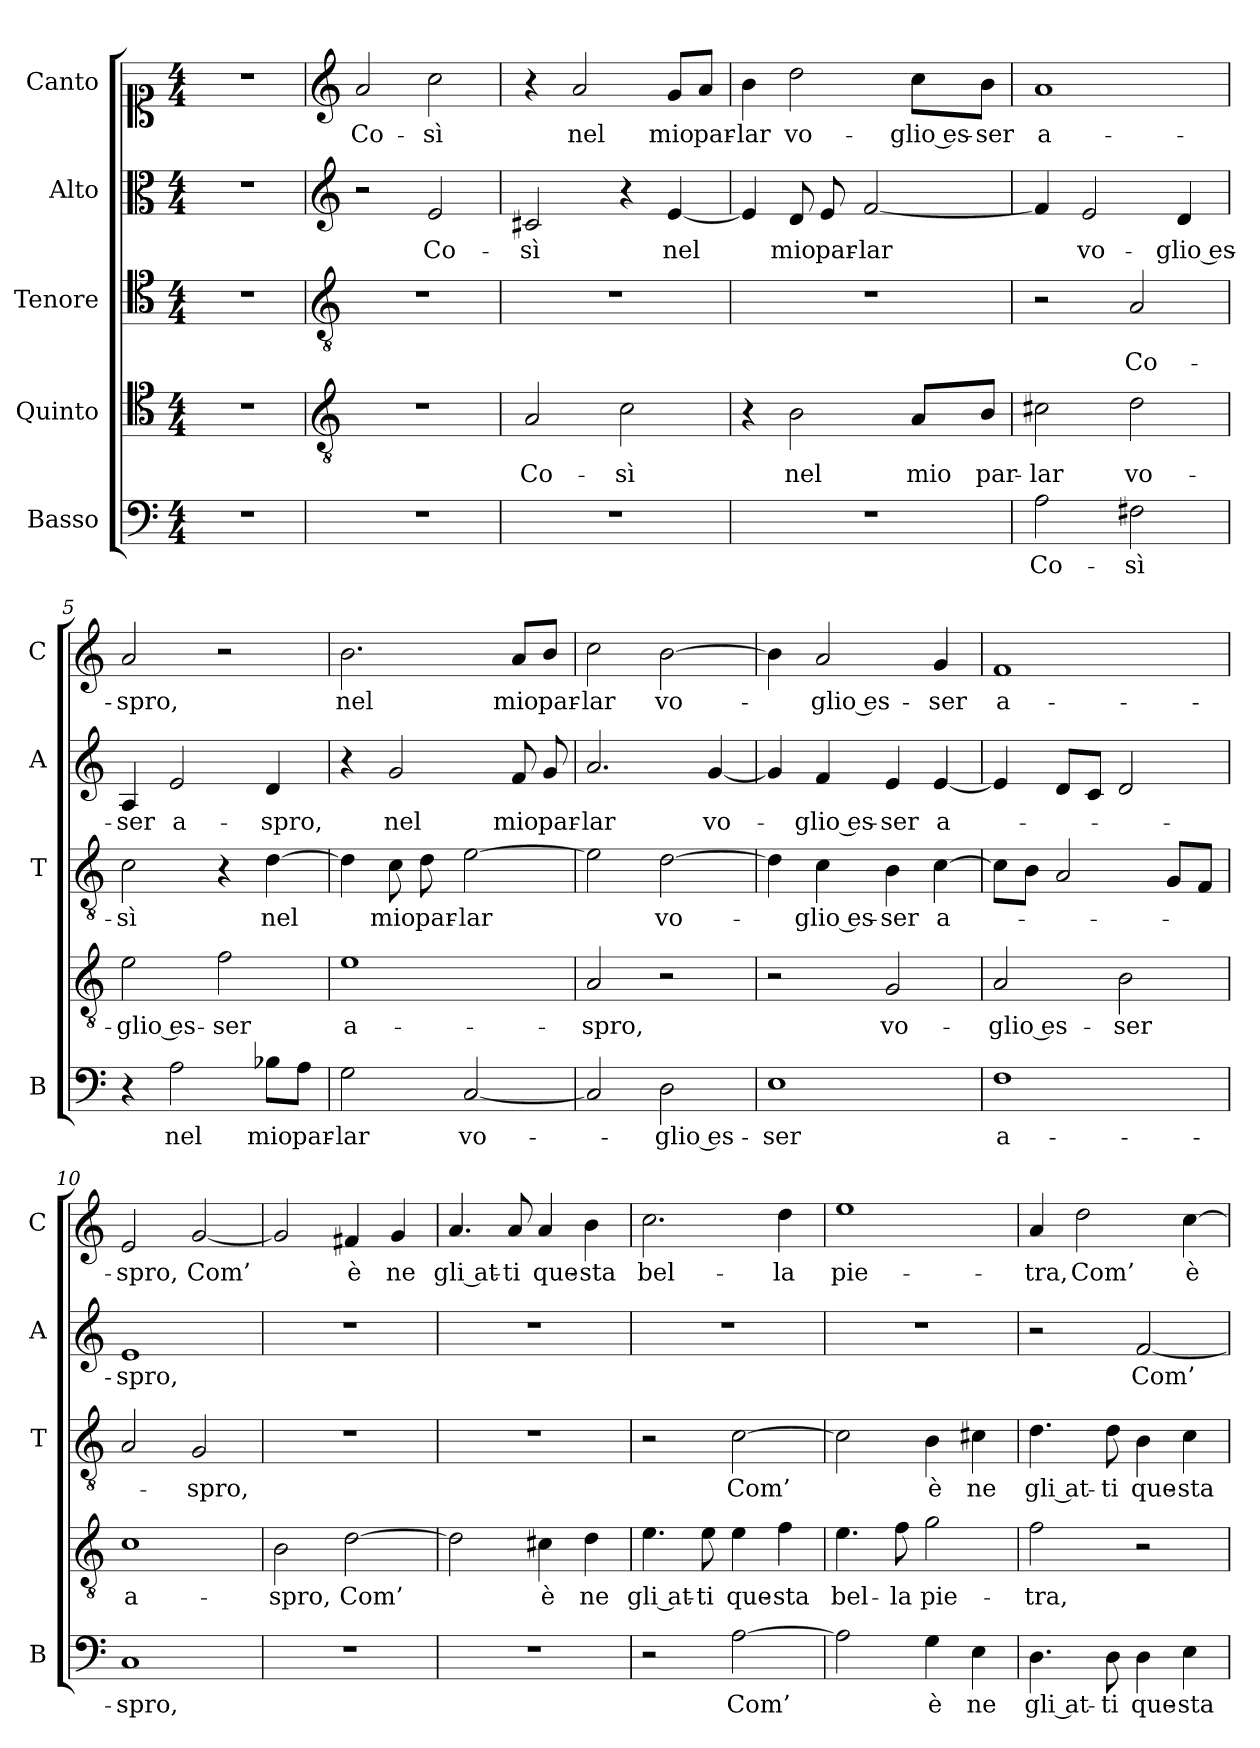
**kern	**text	**kern	**text	**kern	**text	**kern	**text	**kern	**text
*part5	*part5	*part4	*part4	*part3	*part3	*part2	*part2	*part1	*part1
*staff5	*staff5	*staff4	*staff4	*staff3	*staff3	*staff2	*staff2	*staff1	*staff1
*I"Basso	*	*I"Quinto	*	*I"Tenore	*	*I"Alto	*	*I"Canto	*
*I'B	*	*	*	*I'T	*	*I'A	*	*I'C	*
*clefF4	*	*clefC4	*	*clefC4	*	*clefC3	*	*clefC1	*
*k[]	*	*k[]	*	*k[]	*	*k[]	*	*k[]	*
*C:	*	*C:	*	*C:	*	*C:	*	*C:	*
*M4/4	*	*M4/4	*	*M4/4	*	*M4/4	*	*M4/4	*
=	=	=	=	=	=	=	=	=	=
1r	.	1r	.	1r	.	1r	.	1r	.
=1	=1	=1	=1	=1	=1	=1	=1	=1	=1
*	*	*clefGv2	*	*clefGv2	*	*clefG2	*	*clefG2	*
!	!	!	!	!	!	!	!	!	!LO:LY:b
1r	.	1r	.	1r	.	2r	.	2a/	Co-
!	!	!	!	!	!	!	!LO:LY:b	!	!LO:LY:b
.	.	.	.	.	.	2e/	Co-	2cc\	-sì
=2	=2	=2	=2	=2	=2	=2	=2	=2	=2
!	!	!	!LO:LY:b	!	!	!	!LO:LY:b	!	!
1r	.	2A/	Co-	1r	.	2c#X/	-sì	4r	.
!	!	!	!	!	!	!	!	!	!LO:LY:b
.	.	.	.	.	.	.	.	2a/	nel
!	!	!	!LO:LY:b	!	!	!	!	!	!
.	.	2c\	-sì	.	.	4r	.	.	.
!	!	!	!	!	!	!	!LO:LY:b	!	!LO:LY:b
.	.	.	.	.	.	[4e/	nel	8g/L	mio
!	!	!	!	!	!	!	!	!	!LO:LY:b
.	.	.	.	.	.	.	.	8a/J	par-
=3	=3	=3	=3	=3	=3	=3	=3	=3	=3
!	!	!	!	!	!	!	!	!	!LO:LY:b
1r	.	4r	.	1r	.	4e/]	.	4b\	-lar
!	!	!	!LO:LY:b	!	!	!	!LO:LY:b	!	!LO:LY:b
.	.	2B\	nel	.	.	8d/	mio	2dd\	vo-
!	!	!	!	!	!	!	!LO:LY:b	!	!
.	.	.	.	.	.	8e/	par-	.	.
!	!	!	!	!	!	!	!LO:LY:b	!	!
.	.	.	.	.	.	[2f/	-lar	.	.
!	!	!	!LO:LY:b	!	!	!	!	!	!LO:LY:b
.	.	8A/L	mio	.	.	.	.	8cc\L	-glio es-
!	!	!	!LO:LY:b	!	!	!	!	!	!LO:LY:b
.	.	8B/J	par-	.	.	.	.	8b\J	-ser
=4	=4	=4	=4	=4	=4	=4	=4	=4	=4
!	!LO:LY:b	!	!LO:LY:b	!	!	!	!	!	!LO:LY:b
2A\	Co-	2c#X\	-lar	2r	.	4f/]	.	1a	a-
!	!	!	!	!	!	!	!LO:LY:b	!	!
.	.	.	.	.	.	2e/	vo-	.	.
!	!LO:LY:b	!	!LO:LY:b	!	!LO:LY:b	!	!	!	!
2F#X\	-sì	2d\	vo-	2A/	Co-	.	.	.	.
!	!	!	!	!	!	!	!LO:LY:b	!	!
.	.	.	.	.	.	4d/	-glio es-	.	.
=5	=5	=5	=5	=5	=5	=5	=5	=5	=5
!	!	!	!LO:LY:b	!	!LO:LY:b	!	!LO:LY:b	!	!LO:LY:b
4r	.	2e\	-glio es-	2c\	-sì	4A/	-ser	2a/	-spro,
!	!LO:LY:b	!	!	!	!	!	!LO:LY:b	!	!
2A\	nel	.	.	.	.	2e/	a-	.	.
!	!	!	!LO:LY:b	!	!	!	!	!	!
.	.	2f\	-ser	4r	.	.	.	2r	.
!	!LO:LY:b	!	!	!	!LO:LY:b	!	!LO:LY:b	!	!
8B-X\L	mio	.	.	[4d\	nel	4d/	-spro,	.	.
!	!LO:LY:b	!	!	!	!	!	!	!	!
8A\J	par-	.	.	.	.	.	.	.	.
!!LO:LB:g=z
=6	=6	=6	=6	=6	=6	=6	=6	=6	=6
!	!LO:LY:b	!	!LO:LY:b	!	!	!	!	!	!LO:LY:b
2G\	-lar	1e	a-	4d\]	.	4r	.	2.b\	nel
!	!	!	!	!	!LO:LY:b	!	!LO:LY:b	!	!
.	.	.	.	8c\	mio	2g/	nel	.	.
!	!	!	!	!	!LO:LY:b	!	!	!	!
.	.	.	.	8d\	par-	.	.	.	.
!	!LO:LY:b	!	!	!	!LO:LY:b	!	!	!	!
[2C/	vo-	.	.	[2e\	-lar	.	.	.	.
!	!	!	!	!	!	!	!LO:LY:b	!	!LO:LY:b
.	.	.	.	.	.	8f/	mio	8a/L	mio
!	!	!	!	!	!	!	!LO:LY:b	!	!LO:LY:b
.	.	.	.	.	.	8g/	par-	8b/J	par-
=7	=7	=7	=7	=7	=7	=7	=7	=7	=7
!	!	!	!LO:LY:b	!	!	!	!LO:LY:b	!	!LO:LY:b
2C/]	.	2A/	-spro,	2e\]	.	2.a/	-lar	2cc\	-lar
!	!LO:LY:b	!	!	!	!LO:LY:b	!	!	!	!LO:LY:b
2D\	-glio es-	2r	.	[2d\	vo-	.	.	[2b\	vo-
!	!	!	!	!	!	!	!LO:LY:b	!	!
.	.	.	.	.	.	[4g/	vo-	.	.
=8	=8	=8	=8	=8	=8	=8	=8	=8	=8
!	!LO:LY:b	!	!	!	!	!	!	!	!
1E	-ser	2r	.	4d\]	.	4g/]	.	4b\]	.
!	!	!	!	!	!LO:LY:b	!	!LO:LY:b	!	!LO:LY:b
.	.	.	.	4c\	-glio es-	4f/	-glio es-	2a/	-glio es-
!	!	!	!LO:LY:b	!	!LO:LY:b	!	!LO:LY:b	!	!
.	.	2G/	vo-	4B\	-ser	4e/	-ser	.	.
!	!	!	!	!	!LO:LY:b	!	!LO:LY:b	!	!LO:LY:b
.	.	.	.	[4c\	a-	[4e/	a-	4g/	-ser
=9	=9	=9	=9	=9	=9	=9	=9	=9	=9
!	!LO:LY:b	!	!LO:LY:b	!	!	!	!	!	!LO:LY:b
1F	a-	2A/	-glio es-	8c\L]	.	4e/]	.	1f	a-
.	.	.	.	8B\J	.	.	.	.	.
.	.	.	.	2A/	.	8d/L	.	.	.
.	.	.	.	.	.	8c/J	.	.	.
!	!	!	!LO:LY:b	!	!	!	!	!	!
.	.	2B\	-ser	.	.	2d/	.	.	.
.	.	.	.	8G/L	.	.	.	.	.
.	.	.	.	8F/J	.	.	.	.	.
=10	=10	=10	=10	=10	=10	=10	=10	=10	=10
!	!LO:LY:b	!	!LO:LY:b	!	!	!	!LO:LY:b	!	!LO:LY:b
1C	-spro,	1c	a-	2A/	.	1e	-spro,	2e/	-spro,
!	!	!	!	!	!LO:LY:b	!	!	!	!LO:LY:b
.	.	.	.	2G/	-spro,	.	.	[2g/	Com’
=11	=11	=11	=11	=11	=11	=11	=11	=11	=11
!	!	!	!LO:LY:b	!	!	!	!	!	!
1r	.	2B\	-spro,	1r	.	1r	.	2g/]	.
!	!	!	!LO:LY:b	!	!	!	!	!	!LO:LY:b
.	.	[2d\	Com’	.	.	.	.	4f#X/	è
!	!	!	!	!	!	!	!	!	!LO:LY:b
.	.	.	.	.	.	.	.	4g/	ne
=12	=12	=12	=12	=12	=12	=12	=12	=12	=12
!	!	!	!	!	!	!	!	!	!LO:LY:b
1r	.	2d\]	.	1r	.	1r	.	4.a/	gli at-
!	!	!	!	!	!	!	!	!	!LO:LY:b
.	.	.	.	.	.	.	.	8a/	-ti
!	!	!	!LO:LY:b	!	!	!	!	!	!LO:LY:b
.	.	4c#X\	è	.	.	.	.	4a/	que-
!	!	!	!LO:LY:b	!	!	!	!	!	!LO:LY:b
.	.	4d\	ne	.	.	.	.	4b\	-sta
!!LO:PB:g=z
=13	=13	=13	=13	=13	=13	=13	=13	=13	=13
!	!	!	!LO:LY:b	!	!	!	!	!	!LO:LY:b
2r	.	4.e\	gli at-	2r	.	1r	.	2.cc\	bel-
!	!	!	!LO:LY:b	!	!	!	!	!	!
.	.	8e\	-ti	.	.	.	.	.	.
!	!LO:LY:b	!	!LO:LY:b	!	!LO:LY:b	!	!	!	!
[2A\	Com’	4e\	que-	[2c\	Com’	.	.	.	.
!	!	!	!LO:LY:b	!	!	!	!	!	!LO:LY:b
.	.	4f\	-sta	.	.	.	.	4dd\	-la
=14	=14	=14	=14	=14	=14	=14	=14	=14	=14
!	!	!	!LO:LY:b	!	!	!	!	!	!LO:LY:b
2A\]	.	4.e\	bel-	2c\]	.	1r	.	1ee	pie-
!	!	!	!LO:LY:b	!	!	!	!	!	!
.	.	8f\	-la	.	.	.	.	.	.
!	!LO:LY:b	!	!LO:LY:b	!	!LO:LY:b	!	!	!	!
4G\	è	2g\	pie-	4B\	è	.	.	.	.
!	!LO:LY:b	!	!	!	!LO:LY:b	!	!	!	!
4E\	ne	.	.	4c#X\	ne	.	.	.	.
=15	=15	=15	=15	=15	=15	=15	=15	=15	=15
!	!LO:LY:b	!	!LO:LY:b	!	!LO:LY:b	!	!	!	!LO:LY:b
4.D\	gli at-	2f\	-tra,	4.d\	gli at-	2r	.	4a/	-tra,
!	!	!	!	!	!	!	!	!	!LO:LY:b
.	.	.	.	.	.	.	.	2dd\	Com’
!	!LO:LY:b	!	!	!	!LO:LY:b	!	!	!	!
8D\	-ti	.	.	8d\	-ti	.	.	.	.
!	!LO:LY:b	!	!	!	!LO:LY:b	!	!LO:LY:b	!	!
4D\	que-	2r	.	4B\	que-	[2f/	Com’	.	.
!	!LO:LY:b	!	!	!	!LO:LY:b	!	!	!	!LO:LY:b
4E\	-sta	.	.	4c\	-sta	.	.	[4cc\	è
=	=	=	=	=	=	=	=	=	=
*-	*-	*-	*-	*-	*-	*-	*-	*-	*-
